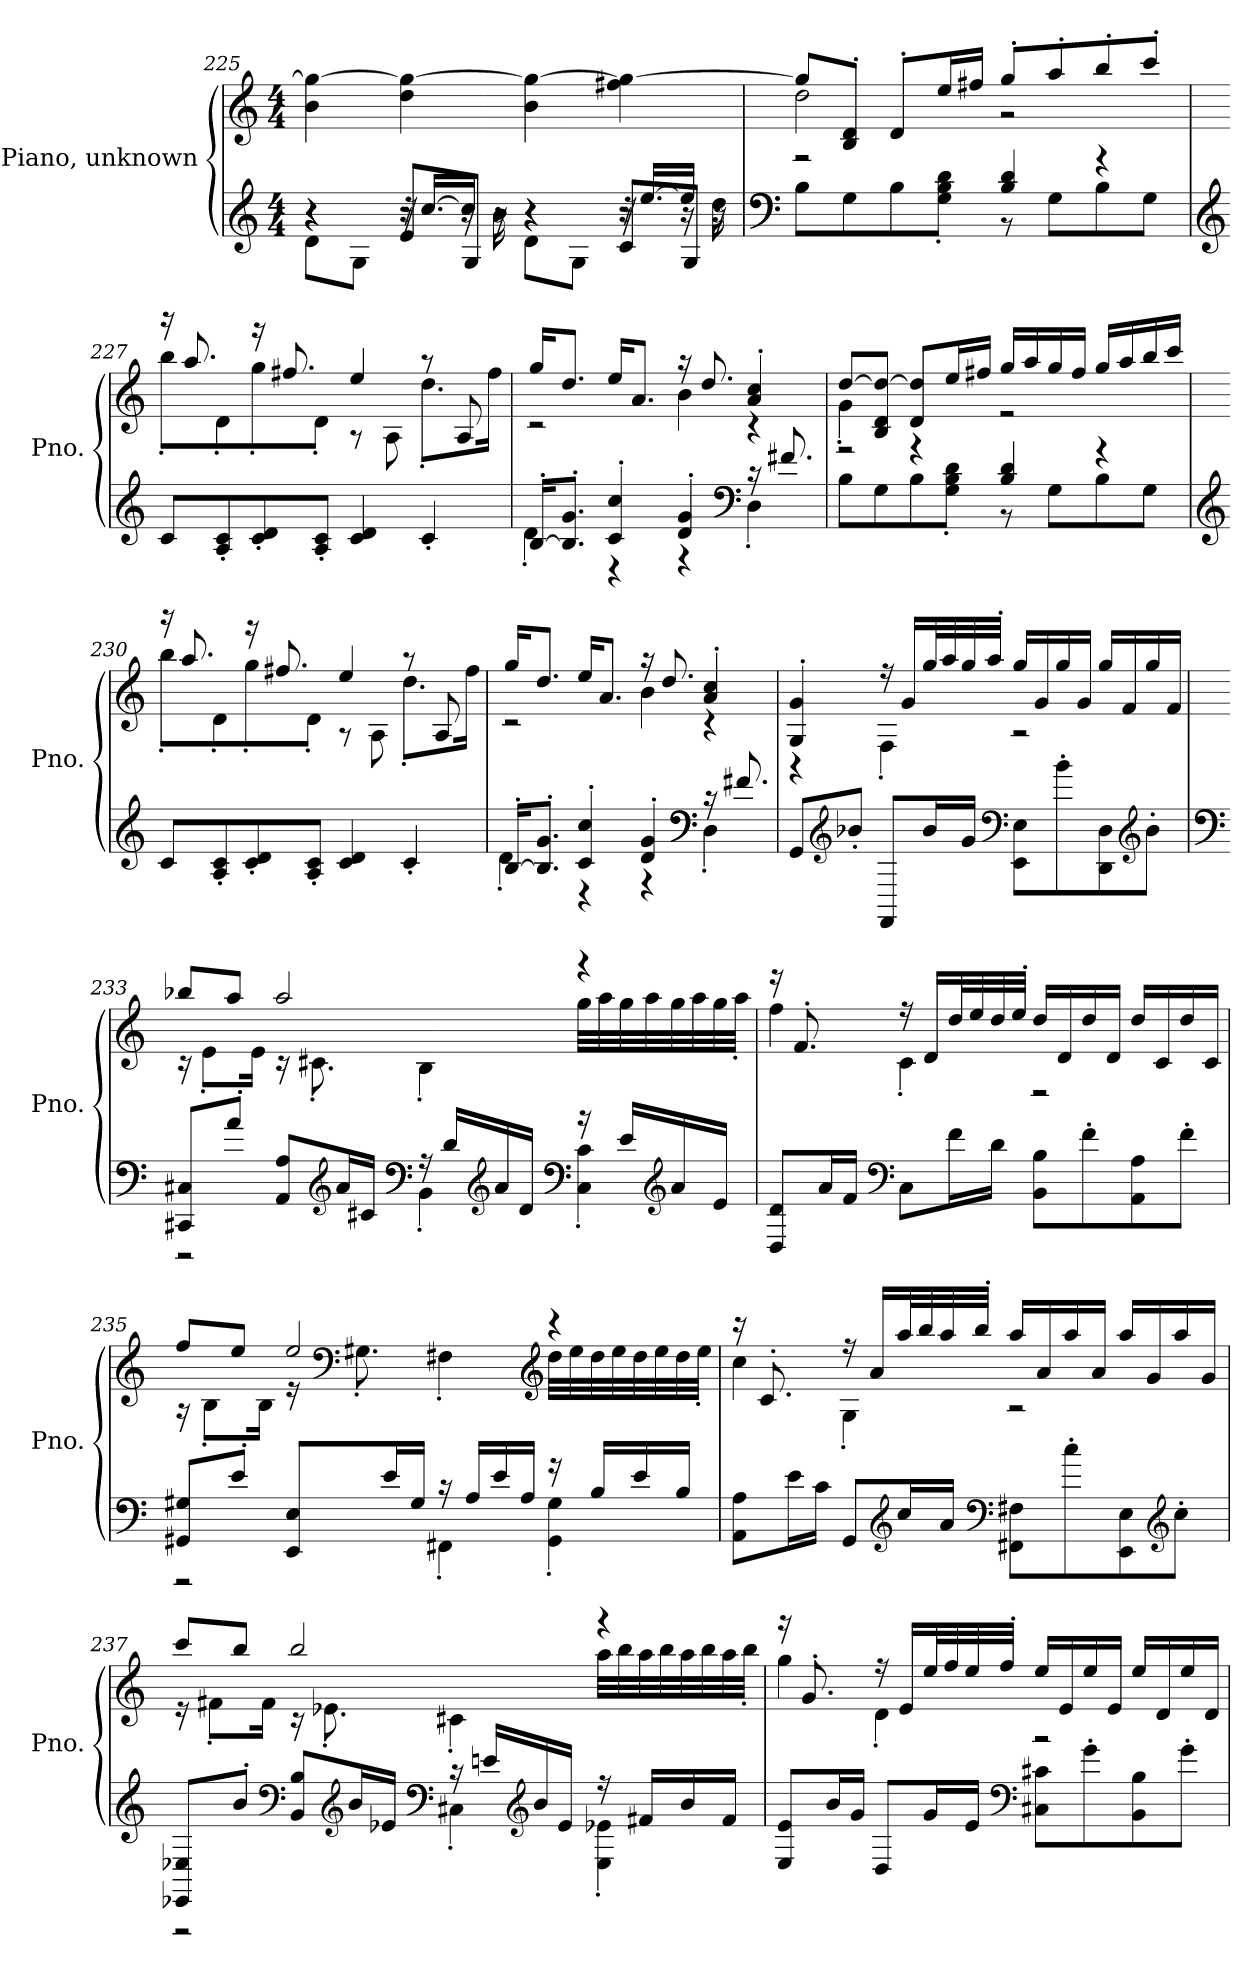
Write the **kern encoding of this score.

**kern	**kern
*part1	*part1
*staff2	*staff1
*I"Piano, unknown	*
*I'Pno.	*
*clefG2	*clefG2
*k[]	*k[]
*M4/4	*M4/4
=225	=225
*^	*
*	*^	*
4r	8d\L	4r	4b\ 4gg\_
.	8G\J	.	.
32r	8r	8e/L	4dd\ 4gg\_
[16.cc/LL	.	.	.
16cc/JJ]	16r	8G/J	.
16r	16b\	.	.
4r	8d\L	4r	4b\ 4gg\_
.	8G\J	.	.
32r	8r	8c/L	4ff#X\ 4gg\_
[16.ee/LL	.	.	.
16ee/JJ]	16r	8G/J	.
16r	16dd\	.	.
*v	*v	*v	*
=226	=226
*clefF4	*
*^	*^
2r	8B\L	8gg/L]	2dd\
.	8G\	8B/' 8d/'J	.
.	8B\	8d'/L	.
.	8G\' 8B\' 8d\'J	16ee/L	.
.	.	16ff#X/JJ	.
4B/ 4d/	8r	8gg'/L	2r
.	8G\L	8aa'/	.
4r	8B\	8bb'/	.
.	8G\J	8ccc'/J	.
*v	*v	*	*
!!LO:LB:g=z	!!
=227	=227	=227
*clefG2	*	*
8c/L	16r	8bb'\L
.	8.aa/	.
8A/' 8c/'	.	8d'\
8c/' 8d/'	16r	8gg'\
.	8.ff#X/	.
8A/' 8c/'J	.	8d'\J
4c/ 4d/	4ee/	8r
.	.	8A\
4c'/	8r	8.dd'\L
.	8A/	.
.	.	16ff#\Jk
=228	=228	=228
*^	*	*
[16B'/KL	4d'\	16gg/KL	2r
8.B/]' 8.g/'J	.	8.dd/J	.
4c/' 4cc/'	4r	16ee/KL	.
.	.	8.a/J	.
4d/' 4g/'	4r	16r	4b\
.	.	8.dd/	.
*clefF4	*	*	*
16r	4D'\	4a/' 4cc/'	4r
8.f#X/	.	.	.
=229	=229	=229	=229
2r	8B\L	[8dd/L	4g'\
.	8G\	8B/ 8d/ 8dd/_J	.
.	8B\	8d/ 8dd/]L	4r
.	8G\' 8B\' 8d\'J	16ee/L	.
.	.	16ff#X/JJ	.
4B/ 4d/	8r	16gg/LL	2r
.	.	16aa/	.
.	8G\L	16gg/	.
.	.	16ff#/JJ	.
4r	8B\	16gg/LL	.
.	.	16aa/	.
.	8G\J	16bb/	.
.	.	16ccc/JJ	.
*v	*v	*	*
!!LO:PB:g=z	!!
=230	=230	=230
*clefG2	*	*
8c/L	16r	8bb'\L
.	8.aa/	.
8A/' 8c/'	.	8d'\
8c/' 8d/'	16r	8gg'\
.	8.ff#X/	.
8A/' 8c/'J	.	8d'\J
4c/ 4d/	4ee/	8r
.	.	8A\
4c'/	8r	8.dd'\L
.	8A/	.
.	.	16ff#\Jk
=231	=231	=231
*^	*	*
[16B'/KL	4d'\	16gg/KL	2r
8.B/]' 8.g/'J	.	8.dd/J	.
4c/' 4cc/'	4r	16ee/KL	.
.	.	8.a/J	.
4d/' 4g/'	4r	16r	4b\
.	.	8.dd/	.
*clefF4	*	*	*
16r	4D'\	4a/' 4cc/'	4r
8.f#X/	.	.	.
*v	*v	*	*
!!LO:LB:g=z	!!
=232	=232	=232
8GG/L	4G/' 4g/'	4r
*clefG2	*	*
8b-X'/J	.	.
8FF/L	16r	4F'\
.	16g/LL	.
16b-/L	32gg/L	.
.	32aa/	.
16g/JJ	32gg/	.
.	32aa'/JJJ	.
*clefF4	*	*
8EE\ 8E\L	16gg/LL	2r
.	16g/	.
8b-'\	16gg/	.
.	16g/JJ	.
8DD\ 8D\	16gg/LL	.
.	16f/	.
*clefG2	*	*
8b-'\J	16gg/	.
.	16f/JJ	.
!!LO:LB:g=z	!!
=233	=233	=233
*clefF4	*	*
*^	*	*
8CC#X/ 8C#X/L	2r	8bb-X/L	16r
.	.	.	8e'\L
8a'/J	.	8aa/J	.
.	.	.	16e\Jk
8AA/ 8A/L	.	2aa/	16r
.	.	.	8.c#X'\
*clefG2	*	*	*
16a/L	.	.	.
16c#X/JJ	.	.	.
*clefF4	*	*	*
16r	4BB'\	.	4B'\
16d/LL	.	.	.
*clefG2	*	*	*
16a/	.	.	.
16d/JJ	.	.	.
*clefF4	*	*	*
16r	4C#\' 4c#\'	4r	32gg\LLL
.	.	.	32aa\
16e/LL	.	.	32gg\
.	.	.	32aa\
*clefG2	*	*	*
16a/	.	.	32gg\
.	.	.	32aa\
16e/JJ	.	.	32gg\
.	.	.	32aa'\JJJ
*v	*v	*	*
!!LO:LB:g=z	!!
=234	=234	=234
8D/ 8d/L	16r	4ff\
.	8.f'/	.
16a/L	.	.
16f/JJ	.	.
*clefF4	*	*
8C\L	16r	4c'\
.	16d/LL	.
16f\L	32dd/L	.
.	32ee/	.
16d\JJ	32dd/	.
.	32ee'/JJJ	.
8BB\ 8B\L	16dd/LL	2r
.	16d/	.
8f'\	16dd/	.
.	16d/JJ	.
8AA\ 8A\	16dd/LL	.
.	16c/	.
8f'\J	16dd/	.
.	16c/JJ	.
=235	=235	=235
*^	*	*
8GG#X/ 8G#X/L	2r	8ff/L	16r
.	.	.	8B'\L
8e'/J	.	8ee/J	.
.	.	.	16B\Jk
8EE/ 8E/L	.	2ee/	16r
*	*	*clefF4	*
.	.	.	8.G#X'\
16e/L	.	.	.
16G#/JJ	.	.	.
16r	4FF#X'\	.	4F#X'\
16A/LL	.	.	.
16e/	.	.	.
16A/JJ	.	.	.
*	*	*clefG2	*
16r	4GG#\' 4G#\'	4r	32dd\LLL
.	.	.	32ee\
16B/LL	.	.	32dd\
.	.	.	32ee\
16e/	.	.	32dd\
.	.	.	32ee\
16B/JJ	.	.	32dd\
.	.	.	32ee'\JJJ
*v	*v	*	*
!!LO:LB:g=z	!!
=236	=236	=236
8AA\ 8A\L	16r	4cc\
.	8.c'/	.
16e\L	.	.
16c\JJ	.	.
8GG/L	16r	4G'\
.	16a/LL	.
*clefG2	*	*
16cc/L	32aa/L	.
.	32bb/	.
16a/JJ	32aa/	.
.	32bb'/JJJ	.
*clefF4	*	*
8FF#X\ 8F#X\L	16aa/LL	2r
.	16a/	.
8cc'\	16aa/	.
.	16a/JJ	.
8EE\ 8E\	16aa/LL	.
.	16g/	.
*clefG2	*	*
8cc'\J	16aa/	.
.	16g/JJ	.
!!LO:LB:g=z	!!
=237	=237	=237
*^	*	*
8EE-X/ 8E-X/L	2r	8ccc/L	16r
.	.	.	8f#X'\L
8b'/J	.	8bb/J	.
.	.	.	16f#\Jk
*clefF4	*	*	*
8BB/ 8B/L	.	2bb/	16r
.	.	.	8.e-X'\
*clefG2	*	*	*
16b/L	.	.	.
16e-X/JJ	.	.	.
*clefF4	*	*	*
16r	4C#X'\	.	4c#X'\
16en/LL	.	.	.
*clefG2	*	*	*
16b/	.	.	.
16e/JJ	.	.	.
16r	4E-\' 4e-X\'	4r	32aa\LLL
.	.	.	32bb\
16f#X/LL	.	.	32aa\
.	.	.	32bb\
16b/	.	.	32aa\
.	.	.	32bb\
16f#/JJ	.	.	32aa\
.	.	.	32bb'\JJJ
*v	*v	*	*
!!LO:PB:g=z	!!
=238	=238	=238
8E/ 8e/L	16r	4gg\
.	8.g'/	.
16b/L	.	.
16g/JJ	.	.
8D/L	16r	4d'\
.	16e/LL	.
16g/L	32ee/L	.
.	32ff/	.
16e/JJ	32ee/	.
.	32ff'/JJJ	.
*clefF4	*	*
8C#X\ 8c#X\L	16ee/LL	2r
.	16e/	.
8g'\	16ee/	.
.	16e/JJ	.
8BB\ 8B\	16ee/LL	.
.	16d/	.
8g'\J	16ee/	.
.	16d/JJ	.
*	*v	*v
=	=
*-	*-
